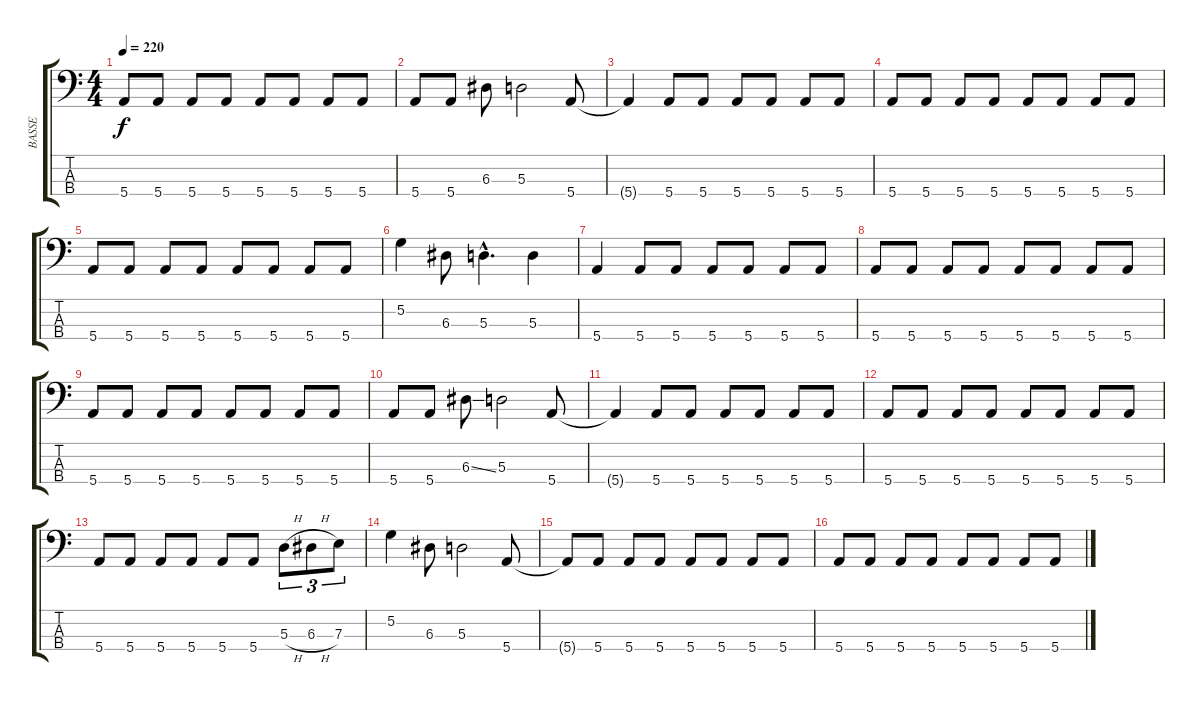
\track ("BASSE" "BASSE") {instrument electricbassfinger}
\staff {score tabs}
\tuning (G2 D2 A1 E1) {hide}
\ts (4 4)
\tempo 220
\clef f4
\ks c
5.4.8{dy f} 5.4.8 5.4.8 5.4.8 5.4.8 5.4.8 5.4.8 5.4.8 |
5.4.8 5.4.8 6.3.8 5.3.2 5.4.8 |
5.4{t}.4 5.4.8 5.4.8 5.4.8 5.4.8 5.4.8 5.4.8 |
5.4.8 5.4.8 5.4.8 5.4.8 5.4.8 5.4.8 5.4.8 5.4.8 |
5.4.8 5.4.8 5.4.8 5.4.8 5.4.8 5.4.8 5.4.8 5.4.8 |
5.2.4 6.3.8 5.3{hac}.4{d} 5.3.4 |
5.4.4 5.4.8 5.4.8 5.4.8 5.4.8 5.4.8 5.4.8 |
5.4.8 5.4.8 5.4.8 5.4.8 5.4.8 5.4.8 5.4.8 5.4.8 |
5.4.8 5.4.8 5.4.8 5.4.8 5.4.8 5.4.8 5.4.8 5.4.8 |
5.4.8 5.4.8 6.3{ss}.8 5.3.2 5.4.8 |
5.4{t}.4 5.4.8 5.4.8 5.4.8 5.4.8 5.4.8 5.4.8 |
5.4.8 5.4.8 5.4.8 5.4.8 5.4.8 5.4.8 5.4.8 5.4.8 |
5.4.8 5.4.8 5.4.8 5.4.8 5.4.8 5.4.8 5.3{h}.8{tu (3 2)} 6.3{h}.8{tu (3 2)} 7.3.8{tu (3 2)} |
5.2.4 6.3.8 5.3.2 5.4.8 |
5.4{t}.8 5.4.8 5.4.8 5.4.8 5.4.8 5.4.8 5.4.8 5.4.8 |
5.4.8 5.4.8 5.4.8 5.4.8 5.4.8 5.4.8 5.4.8 5.4.8
